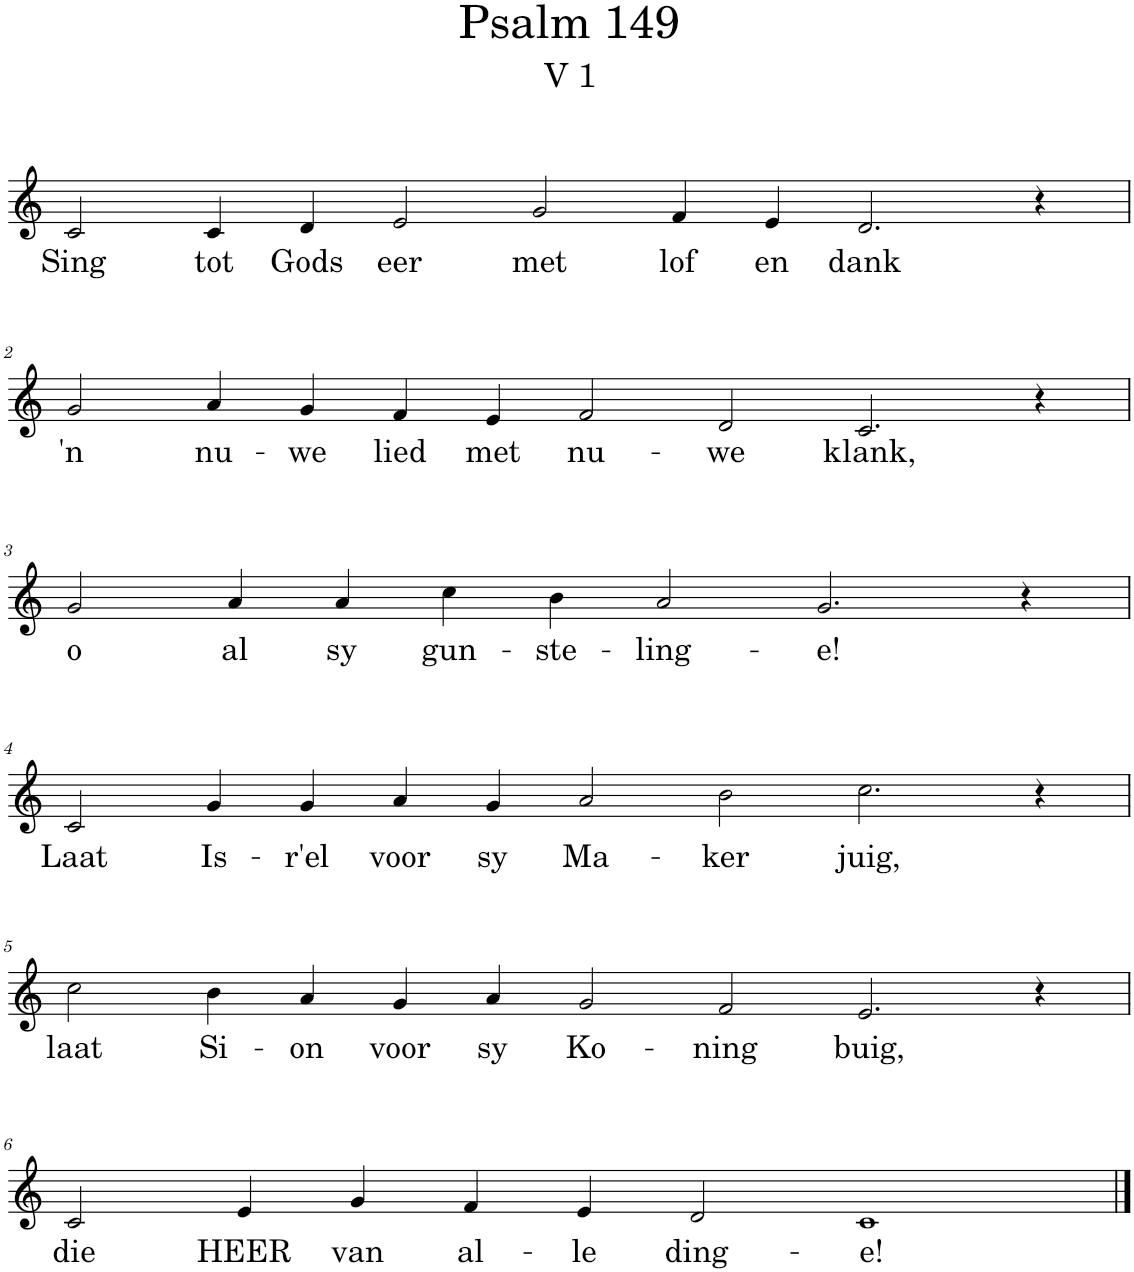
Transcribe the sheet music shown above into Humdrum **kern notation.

**kern	**text
*part1	*part1
*staff1	*staff1
*I"Pipe Organ	*
*I'Org.	*
*clefG2	*
*k[]	*
*M14/4	*
=1	=1
!	!LO:LY:b
2c/	Sing
!	!LO:LY:b
4c/	tot
!	!LO:LY:b
4d/	Gods
!	!LO:LY:b
2e/	eer
!	!LO:LY:b
2g/	met
!	!LO:LY:b
4f/	lof
!	!LO:LY:b
4e/	en
!	!LO:LY:b
2.d/	dank
4r	.
!!LO:LB:g=z
=2	=2
!	!LO:LY:b
2g/	'n
!	!LO:LY:b
4a/	nu-
!	!LO:LY:b
4g/	-we
!	!LO:LY:b
4f/	lied
!	!LO:LY:b
4e/	met
!	!LO:LY:b
2f/	nu-
!	!LO:LY:b
2d/	-we
!	!LO:LY:b
2.c/	klank,
4r	.
!!LO:LB:g=z
=3	=3
*M12/4	*
!	!LO:LY:b
2g/	o
!	!LO:LY:b
4a/	al
!	!LO:LY:b
4a/	sy
!	!LO:LY:b
4cc\	gun-
!	!LO:LY:b
4b\	-ste-
!	!LO:LY:b
2a/	-ling-
!	!LO:LY:b
2.g/	-e!
4r	.
!!LO:LB:g=z
=4	=4
*M14/4	*
!	!LO:LY:b
2c/	Laat
!	!LO:LY:b
4g/	Is-
!	!LO:LY:b
4g/	-r'el
!	!LO:LY:b
4a/	voor
!	!LO:LY:b
4g/	sy
!	!LO:LY:b
2a/	Ma-
!	!LO:LY:b
2b\	-ker
!	!LO:LY:b
2.cc\	juig,
4r	.
!!LO:LB:g=z
=5	=5
!	!LO:LY:b
2cc\	laat
!	!LO:LY:b
4b\	Si-
!	!LO:LY:b
4a/	-on
!	!LO:LY:b
4g/	voor
!	!LO:LY:b
4a/	sy
!	!LO:LY:b
2g/	Ko-
!	!LO:LY:b
2f/	-ning
!	!LO:LY:b
2.e/	buig,
4r	.
!!LO:LB:g=z
=6	=6
*M12/4	*
!	!LO:LY:b
2c/	die
!	!LO:LY:b
4e/	HEER
!	!LO:LY:b
4g/	van
!	!LO:LY:b
4f/	al-
!	!LO:LY:b
4e/	-le
!	!LO:LY:b
2d/	ding-
!	!LO:LY:b
1c	-e!
==	==
*-	*-
